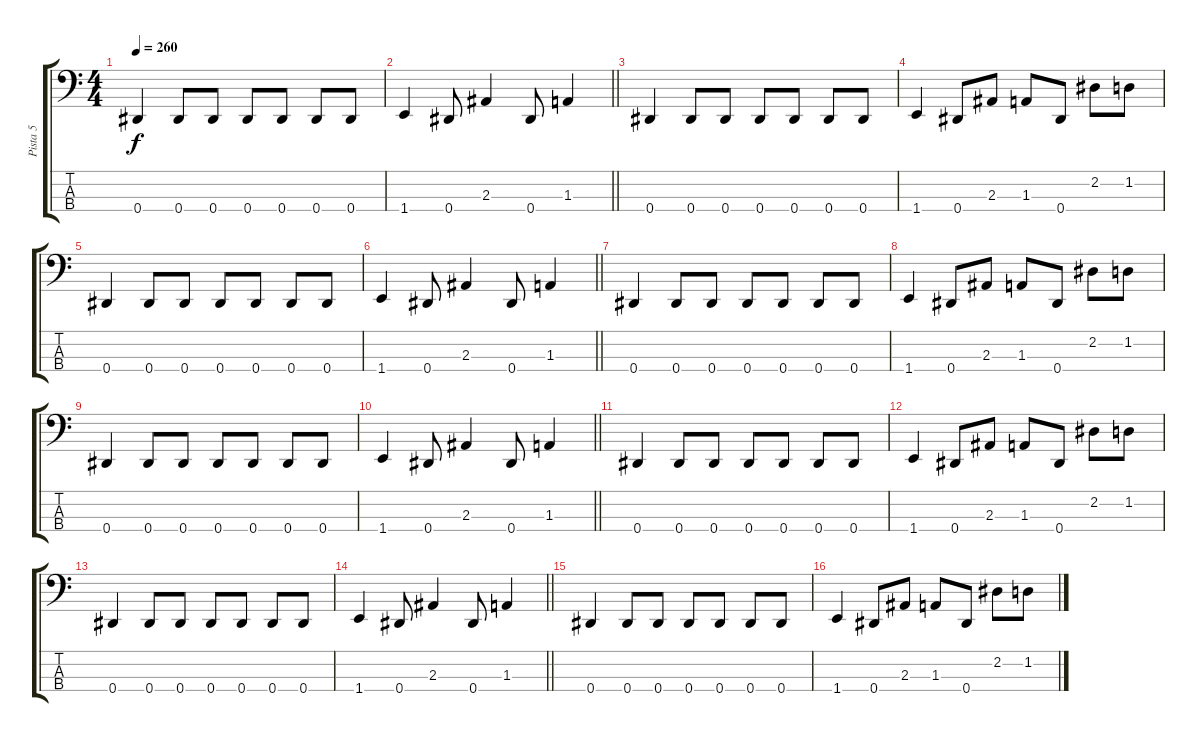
\track ("Pista 5" "Pista 5") {instrument electricbassfinger}
\staff {score tabs}
\tuning (Gb2 Db2 Ab1 Eb1) {hide}
\ts (4 4)
\tempo 260
\clef f4
\ks c
0.4.4{dy f} 0.4.8 0.4.8 0.4.8 0.4.8 0.4.8 0.4.8 |
\barLineRight lightlight
1.4.4 0.4.8 2.3.4 0.4.8 1.3.4 |
0.4.4 0.4.8 0.4.8 0.4.8 0.4.8 0.4.8 0.4.8 |
1.4.4 0.4.8 2.3.8 1.3.8 0.4.8 2.2.8 1.2.8 |
0.4.4 0.4.8 0.4.8 0.4.8 0.4.8 0.4.8 0.4.8 |
\barLineRight lightlight
1.4.4 0.4.8 2.3.4 0.4.8 1.3.4 |
0.4.4 0.4.8 0.4.8 0.4.8 0.4.8 0.4.8 0.4.8 |
1.4.4 0.4.8 2.3.8 1.3.8 0.4.8 2.2.8 1.2.8 |
0.4.4 0.4.8 0.4.8 0.4.8 0.4.8 0.4.8 0.4.8 |
\barLineRight lightlight
1.4.4 0.4.8 2.3.4 0.4.8 1.3.4 |
0.4.4 0.4.8 0.4.8 0.4.8 0.4.8 0.4.8 0.4.8 |
1.4.4 0.4.8 2.3.8 1.3.8 0.4.8 2.2.8 1.2.8 |
0.4.4 0.4.8 0.4.8 0.4.8 0.4.8 0.4.8 0.4.8 |
\barLineRight lightlight
1.4.4 0.4.8 2.3.4 0.4.8 1.3.4 |
0.4.4 0.4.8 0.4.8 0.4.8 0.4.8 0.4.8 0.4.8 |
1.4.4 0.4.8 2.3.8 1.3.8 0.4.8 2.2.8 1.2.8
